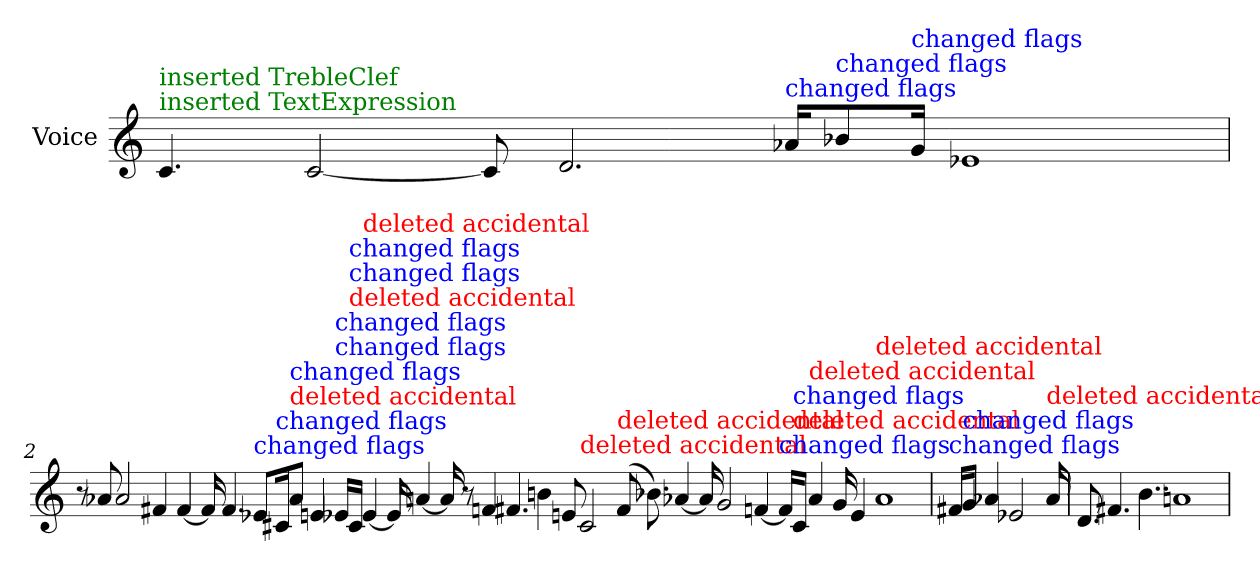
**kern
*part1
*staff1
*I"Voice
*I'Voice
*clefG2
=1
!LO:TX:color=#008000:t=inserted TextExpression
!LO:TX:color=#008000:t=inserted TrebleClef
4.c/
[<2c/
8c/]
2.d/
!LO:TX:color=#0000FF:t=changed flags
16a-Xi/KL
!LO:TX:color=#0000FF:t=changed flags
8b-Xi/
!LO:TX:color=#0000FF:t=changed flags
16gi/Jk
1e-X
!!LO:LB:g=z
=2
8r
8a-X/
2a-/
4f#X/
[<4f#/
16f#/]
4.f#/
!LO:TX:color=#0000FF:t=changed flags
8e-Xi/L
!LO:TX:color=#0000FF:t=changed flags
16c#Xi/k
!LO:TX:color=#FF0000:t=deleted accidental
!LO:TX:color=#0000FF:t=changed flags
8a-i/J
4en/
!LO:TX:color=#0000FF:t=changed flags
!LO:TX:color=#0000FF:t=changed flags
16e-Xi/LL
!LO:TX:color=#FF0000:t=deleted accidental
!LO:TX:color=#0000FF:t=changed flags
!LO:TX:color=#0000FF:t=changed flags
16c#i/JJ
!LO:TX:color=#FF0000:t=deleted accidental
[<4e-j/
16e-/]
[<4an/
16a/]
8r
4fn/
4.f#X/
4bn\
8en/
!LO:TX:color=#FF0000:t=deleted accidental
2c#j/
!LO:TX:color=#FF0000:t=deleted accidental
(>8f#j/
8.b-X\)
[<4a-X/
16a-/]
2g/
[<4fn/
!LO:TX:color=#0000FF:t=changed flags
16fi/KL]
!LO:TX:color=#FF0000:t=deleted accidental
!LO:TX:color=#0000FF:t=changed flags
8c#i/J
!LO:TX:color=#FF0000:t=deleted accidental
4a-j/
16g/
4e/
!LO:TX:color=#FF0000:t=deleted accidental
1a-j
!!LO:LB:g=z
=3
!LO:TX:color=#0000FF:t=changed flags
16f#Xi/KL
!LO:TX:color=#0000FF:t=changed flags
8gi/J
4a-X/
2e-X/
!LO:TX:color=#FF0000:t=deleted accidental
16a-j/
=4
8.d/
4.f#X/
4..b\
1an
=
*-
